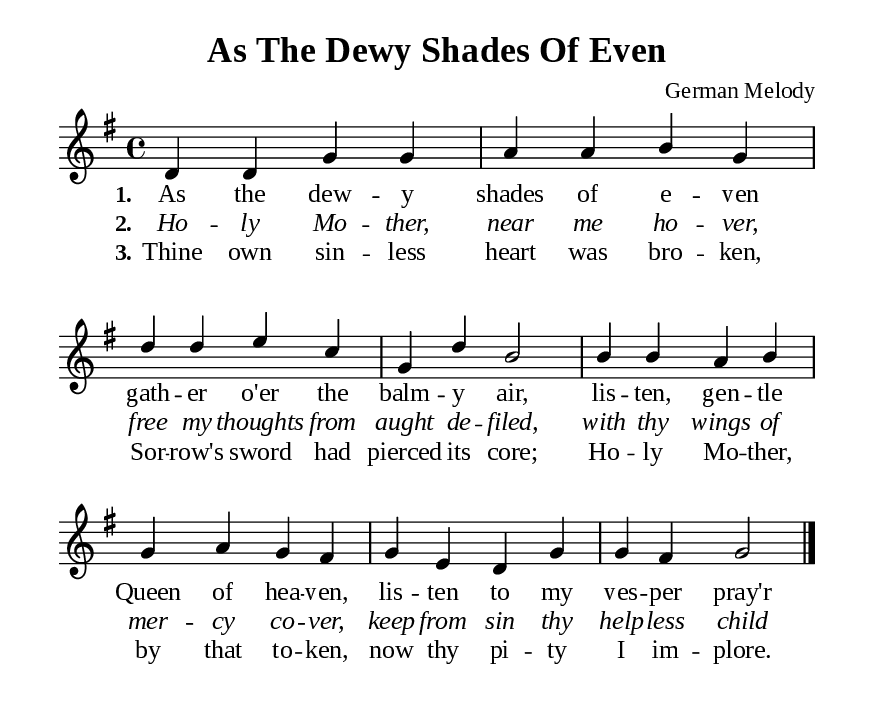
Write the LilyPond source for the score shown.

\version "2.18.2"

\header {
  title = "As The Dewy Shades Of Even"
  composer = "German Melody"
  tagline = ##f
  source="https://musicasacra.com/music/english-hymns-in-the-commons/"
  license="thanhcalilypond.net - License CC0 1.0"
}

global= {
  \key g \major
  \time 4/4
  \override Score.BarNumber.break-visibility = ##(#f #f #f)
  \override Lyrics.LyricSpace.minimum-distance = #3.0
}

\paper {
  #(set-paper-size "a5")
  top-margin = 10\mm
  bottom-margin = 10\mm
  left-margin = 10\mm
  right-margin = 10\mm
  indent = #0
  #(define fonts
	 (make-pango-font-tree "Liberation Serif"
	 		       "Liberation Serif"
			       "Liberation Serif"
			       (/ 20 20)))
  system-system-spacing = #'((basic-distance . 3) (padding . 5))
}

printItalic = \with {
  \override LyricText.font-shape = #'italic
}

% Verse music
musicVerseSoprano = \relative c' {
  %{	01	%} d4 d g g |
  %{	02	%} a a b g |
  %{	03	%} d' d e c |
  %{	04	%} g d' b2 |
  %{	05	%} b4 b a b |
  %{	06	%} g a g fis |
  %{	07	%} g e d g |
  %{	08	%} g fis g2 \bar "|."
}

% Verse lyrics
verseOne = \lyricmode {
  \set stanza = #"1."
  As the dew -- y shades of e -- ven gath -- er o'er the balm -- y air,
  lis -- ten, gen -- tle Queen of hea -- ven, lis -- ten to my ves -- per pray'r
}

verseTwo = \lyricmode {
  \set stanza = #"2."
  Ho -- ly Mo -- ther, near me ho -- ver, free my thoughts from aught de -- filed,
  with thy wings of mer -- cy co -- ver, keep from sin thy help -- less child
}

verseThree = \lyricmode {
  \set stanza = #"3."
  Thine own sin -- less heart was bro -- ken, Sor -- row's sword had pierced its core;
  Ho -- ly Mo -- ther, by that to -- ken, now thy pi -- ty I im -- plore.
}

% Layout
\score {
    \new ChoirStaff <<
      \new Staff <<
        \clef "treble"
        \new Voice = "sopranos" { \global \stemUp \slurUp \musicVerseSoprano }
      >>
      \new Lyrics \lyricsto sopranos \verseOne
      \new Lyrics \printItalic \lyricsto sopranos \verseTwo
      \new Lyrics \lyricsto sopranos \verseThree
    >>
}
